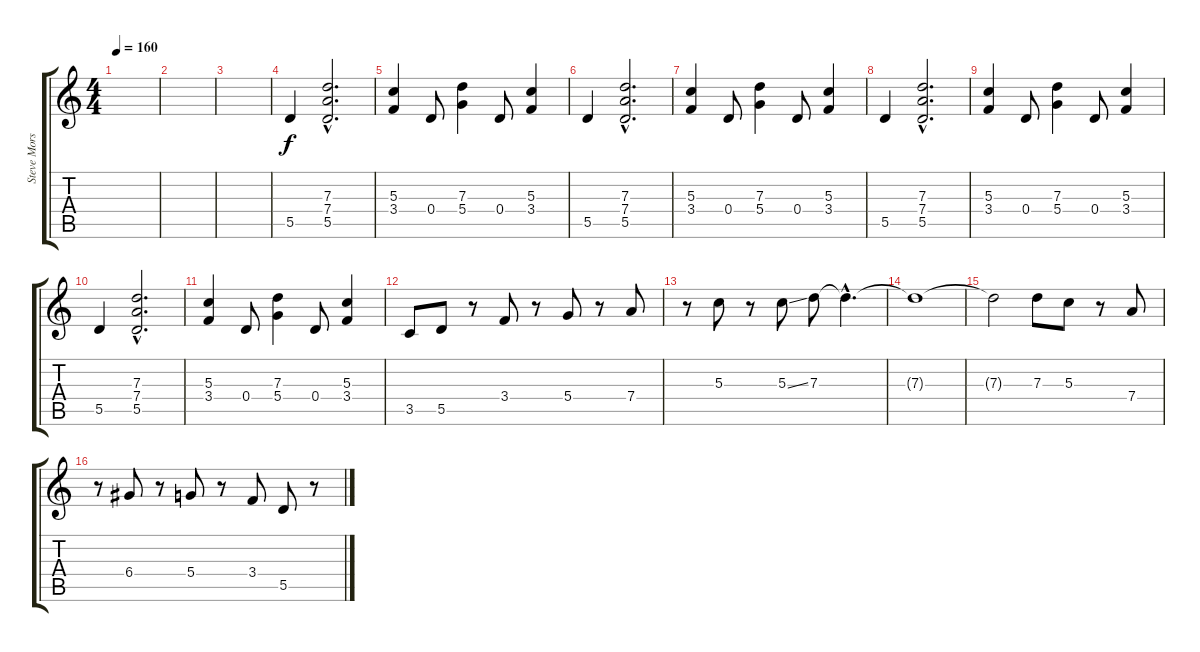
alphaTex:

\track ("Steve Morse" "Steve Mors") {instrument overdrivenguitar}
\staff {score tabs}
\tuning (E4 B3 G3 D3 A2 E2) {hide}
\ts (4 4)
\tempo 160
\clef g2
\ks c
|
|
|
5.5.4 (7.3{hac} 7.4{hac} 5.5{hac}).2{d} |
(5.3 3.4).4 0.4.8 (7.3 5.4).4 0.4.8 (5.3 3.4).4 |
5.5.4 (7.3{hac} 7.4{hac} 5.5{hac}).2{d} |
(5.3 3.4).4 0.4.8 (7.3 5.4).4 0.4.8 (5.3 3.4).4 |
5.5.4 (7.3{hac} 7.4{hac} 5.5{hac}).2{d} |
(5.3 3.4).4 0.4.8 (7.3 5.4).4 0.4.8 (5.3 3.4).4 |
5.5.4 (7.3{hac} 7.4{hac} 5.5{hac}).2{d} |
(5.3 3.4).4 0.4.8 (7.3 5.4).4 0.4.8 (5.3 3.4).4 |
3.5.8 5.5.8 r.8 3.4.8 r.8 5.4.8 r.8 7.4.8 |
r.8 5.3.8 r.8 5.3{ss}.8 7.3.8 7.3{hac t}.4{d} |
7.3{t}.1 |
7.3{t}.2 7.3.8 5.3.8 r.8 7.4.8 |
r.8 6.4.8 r.8 5.4.8 r.8 3.4.8 5.5.8 r.8
